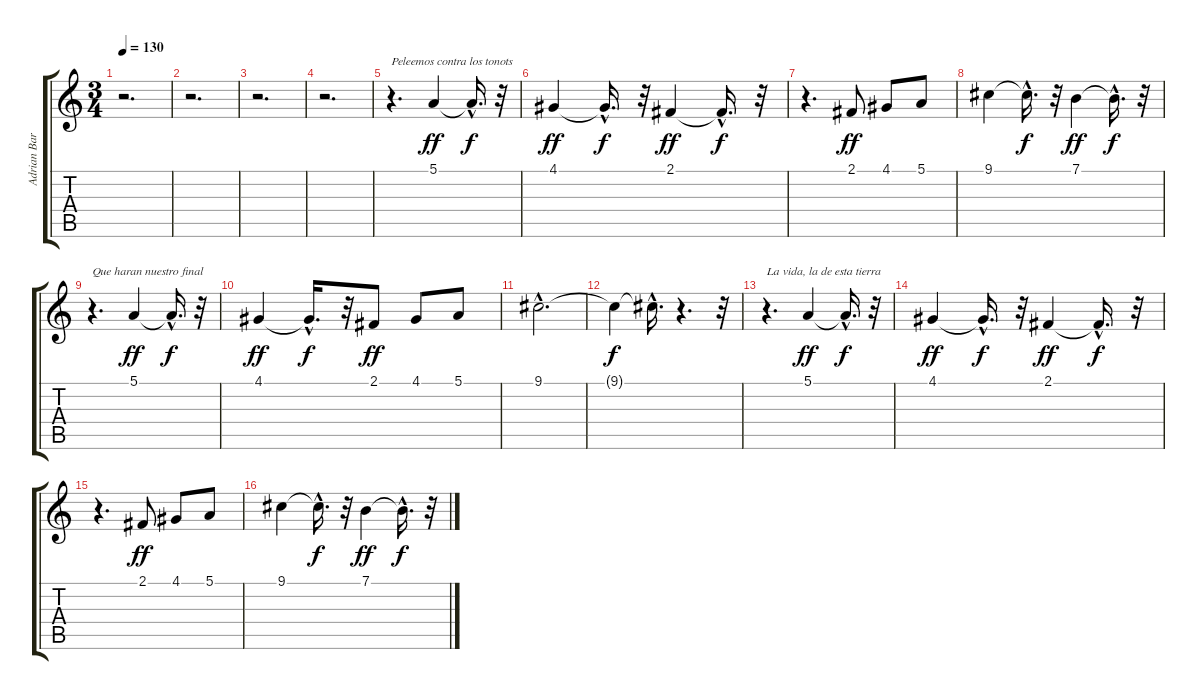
\track ("Adrian Barilari" "Adrian Bar") {instrument cello}
\staff {score tabs}
\tuning (E4 B3 G3 D3 A2 E2) {hide}
\ts (3 4)
\tempo 130
\clef g2
\ks c
r.2{d dy f} |
r.2{d} |
r.2{d} |
r.2{d} |
r.4{d txt "Peleemos contra los tonots"} 5.1.4{dy ff} 5.1{hac t}.16{d dy f} r.32 |
4.1.4{dy ff} 4.1{hac t}.16{d dy f} r.32 2.1.4{dy ff} 2.1{hac t}.16{d dy f} r.32 |
r.4{d} 2.1.8{dy ff} 4.1.8 5.1.8 |
9.1.4 9.1{hac t}.16{d dy f} r.32 7.1.4{dy ff} 7.1{hac t}.16{d dy f} r.32 |
r.4{d txt "Que haran nuestro final"} 5.1.4{dy ff} 5.1{hac t}.16{d dy f} r.32 |
4.1.4{dy ff} 4.1{hac t}.16{d dy f} r.32 2.1.8{dy ff} 4.1.8 5.1.8 |
9.1{hac}.2{d} |
9.1{t}.4{dy f} 9.1{hac t}.16{d} r.4{d} r.32 |
r.4{d txt "La vida, la de esta tierra"} 5.1.4{dy ff} 5.1{hac t}.16{d dy f} r.32 |
4.1.4{dy ff} 4.1{hac t}.16{d dy f} r.32 2.1.4{dy ff} 2.1{hac t}.16{d dy f} r.32 |
r.4{d} 2.1.8{dy ff} 4.1.8 5.1.8 |
9.1.4 9.1{hac t}.16{d dy f} r.32 7.1.4{dy ff} 7.1{hac t}.16{d dy f} r.32
